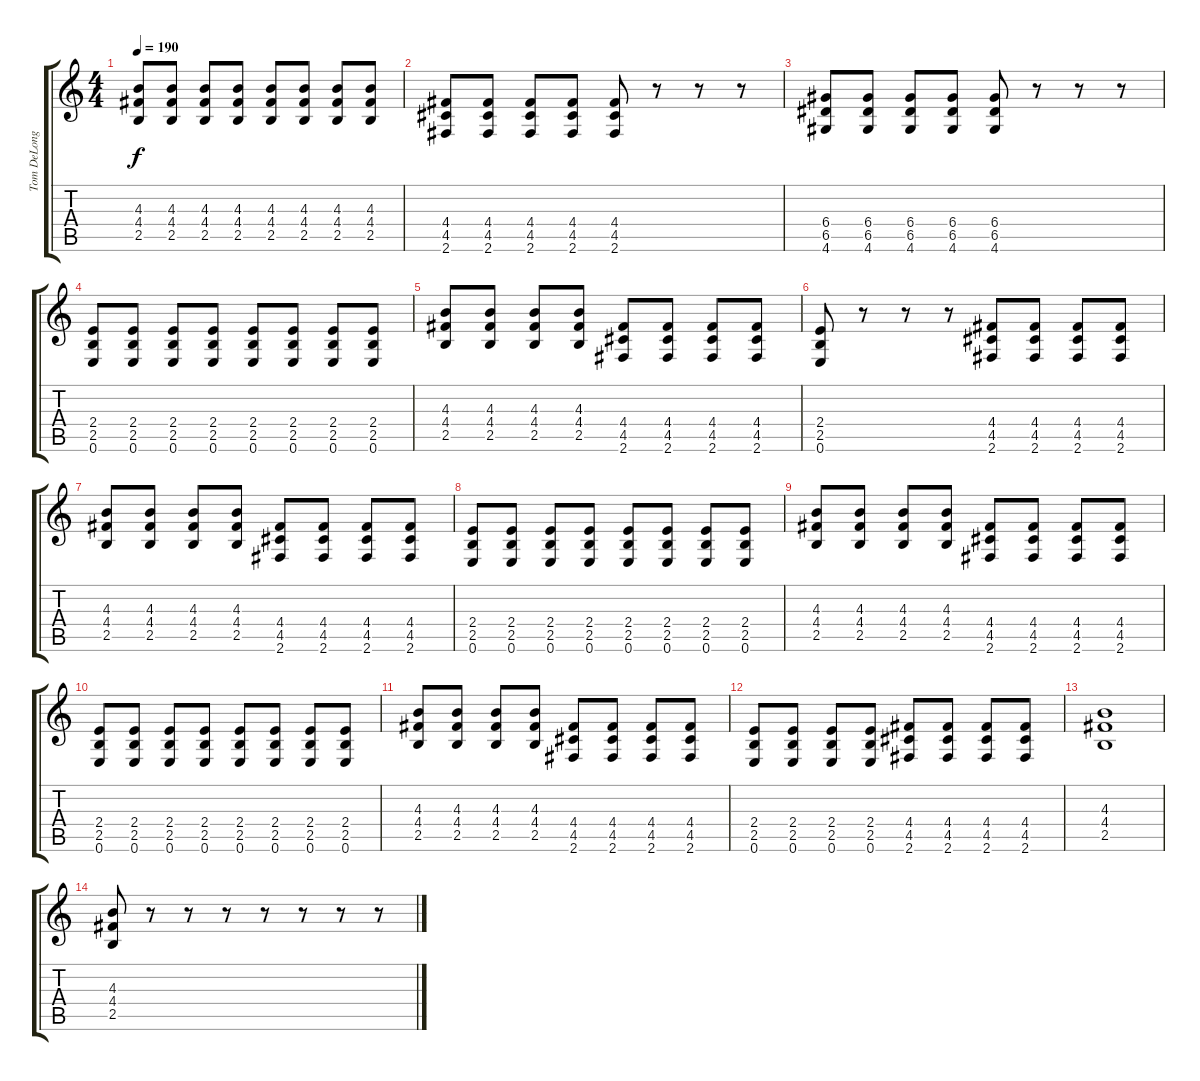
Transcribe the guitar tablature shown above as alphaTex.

\track ("Tom DeLonge" "Tom DeLong") {instrument distortionguitar}
\staff {score tabs}
\tuning (E4 B3 G3 D3 A2 E2) {hide}
\ts (4 4)
\tempo 190
\clef g2
\ks c
(4.3 4.4 2.5).8{dy f} (4.3 4.4 2.5).8 (4.3 4.4 2.5).8 (4.3 4.4 2.5).8 (4.3 4.4 2.5).8 (4.3 4.4 2.5).8 (4.3 4.4 2.5).8 (4.3 4.4 2.5).8 |
(4.4 4.5 2.6).8 (4.4 4.5 2.6).8 (4.4 4.5 2.6).8 (4.4 4.5 2.6).8 (4.4 4.5 2.6).8 r.8 r.8 r.8 |
(6.4 6.5 4.6).8 (6.4 6.5 4.6).8 (6.4 6.5 4.6).8 (6.4 6.5 4.6).8 (6.4 6.5 4.6).8 r.8 r.8 r.8 |
(2.4 2.5 0.6).8 (2.4 2.5 0.6).8 (2.4 2.5 0.6).8 (2.4 2.5 0.6).8 (2.4 2.5 0.6).8 (2.4 2.5 0.6).8 (2.4 2.5 0.6).8 (2.4 2.5 0.6).8 |
(4.3 4.4 2.5).8 (4.3 4.4 2.5).8 (4.3 4.4 2.5).8 (4.3 4.4 2.5).8 (4.4 4.5 2.6).8 (4.4 4.5 2.6).8 (4.4 4.5 2.6).8 (4.4 4.5 2.6).8 |
(2.4 2.5 0.6).8 r.8 r.8 r.8 (4.4 4.5 2.6).8 (4.4 4.5 2.6).8 (4.4 4.5 2.6).8 (4.4 4.5 2.6).8 |
(4.3 4.4 2.5).8 (4.3 4.4 2.5).8 (4.3 4.4 2.5).8 (4.3 4.4 2.5).8 (4.4 4.5 2.6).8 (4.4 4.5 2.6).8 (4.4 4.5 2.6).8 (4.4 4.5 2.6).8 |
(2.4 2.5 0.6).8 (2.4 2.5 0.6).8 (2.4 2.5 0.6).8 (2.4 2.5 0.6).8 (2.4 2.5 0.6).8 (2.4 2.5 0.6).8 (2.4 2.5 0.6).8 (2.4 2.5 0.6).8 |
(4.3 4.4 2.5).8 (4.3 4.4 2.5).8 (4.3 4.4 2.5).8 (4.3 4.4 2.5).8 (4.4 4.5 2.6).8 (4.4 4.5 2.6).8 (4.4 4.5 2.6).8 (4.4 4.5 2.6).8 |
(2.4 2.5 0.6).8 (2.4 2.5 0.6).8 (2.4 2.5 0.6).8 (2.4 2.5 0.6).8 (2.4 2.5 0.6).8 (2.4 2.5 0.6).8 (2.4 2.5 0.6).8 (2.4 2.5 0.6).8 |
(4.3 4.4 2.5).8 (4.3 4.4 2.5).8 (4.3 4.4 2.5).8 (4.3 4.4 2.5).8 (4.4 4.5 2.6).8 (4.4 4.5 2.6).8 (4.4 4.5 2.6).8 (4.4 4.5 2.6).8 |
(2.4 2.5 0.6).8 (2.4 2.5 0.6).8 (2.4 2.5 0.6).8 (2.4 2.5 0.6).8 (4.4 4.5 2.6).8 (4.4 4.5 2.6).8 (4.4 4.5 2.6).8 (4.4 4.5 2.6).8 |
(4.3 4.4 2.5).1 |
(4.3 4.4 2.5).8 r.8 r.8 r.8 r.8 r.8 r.8 r.8
